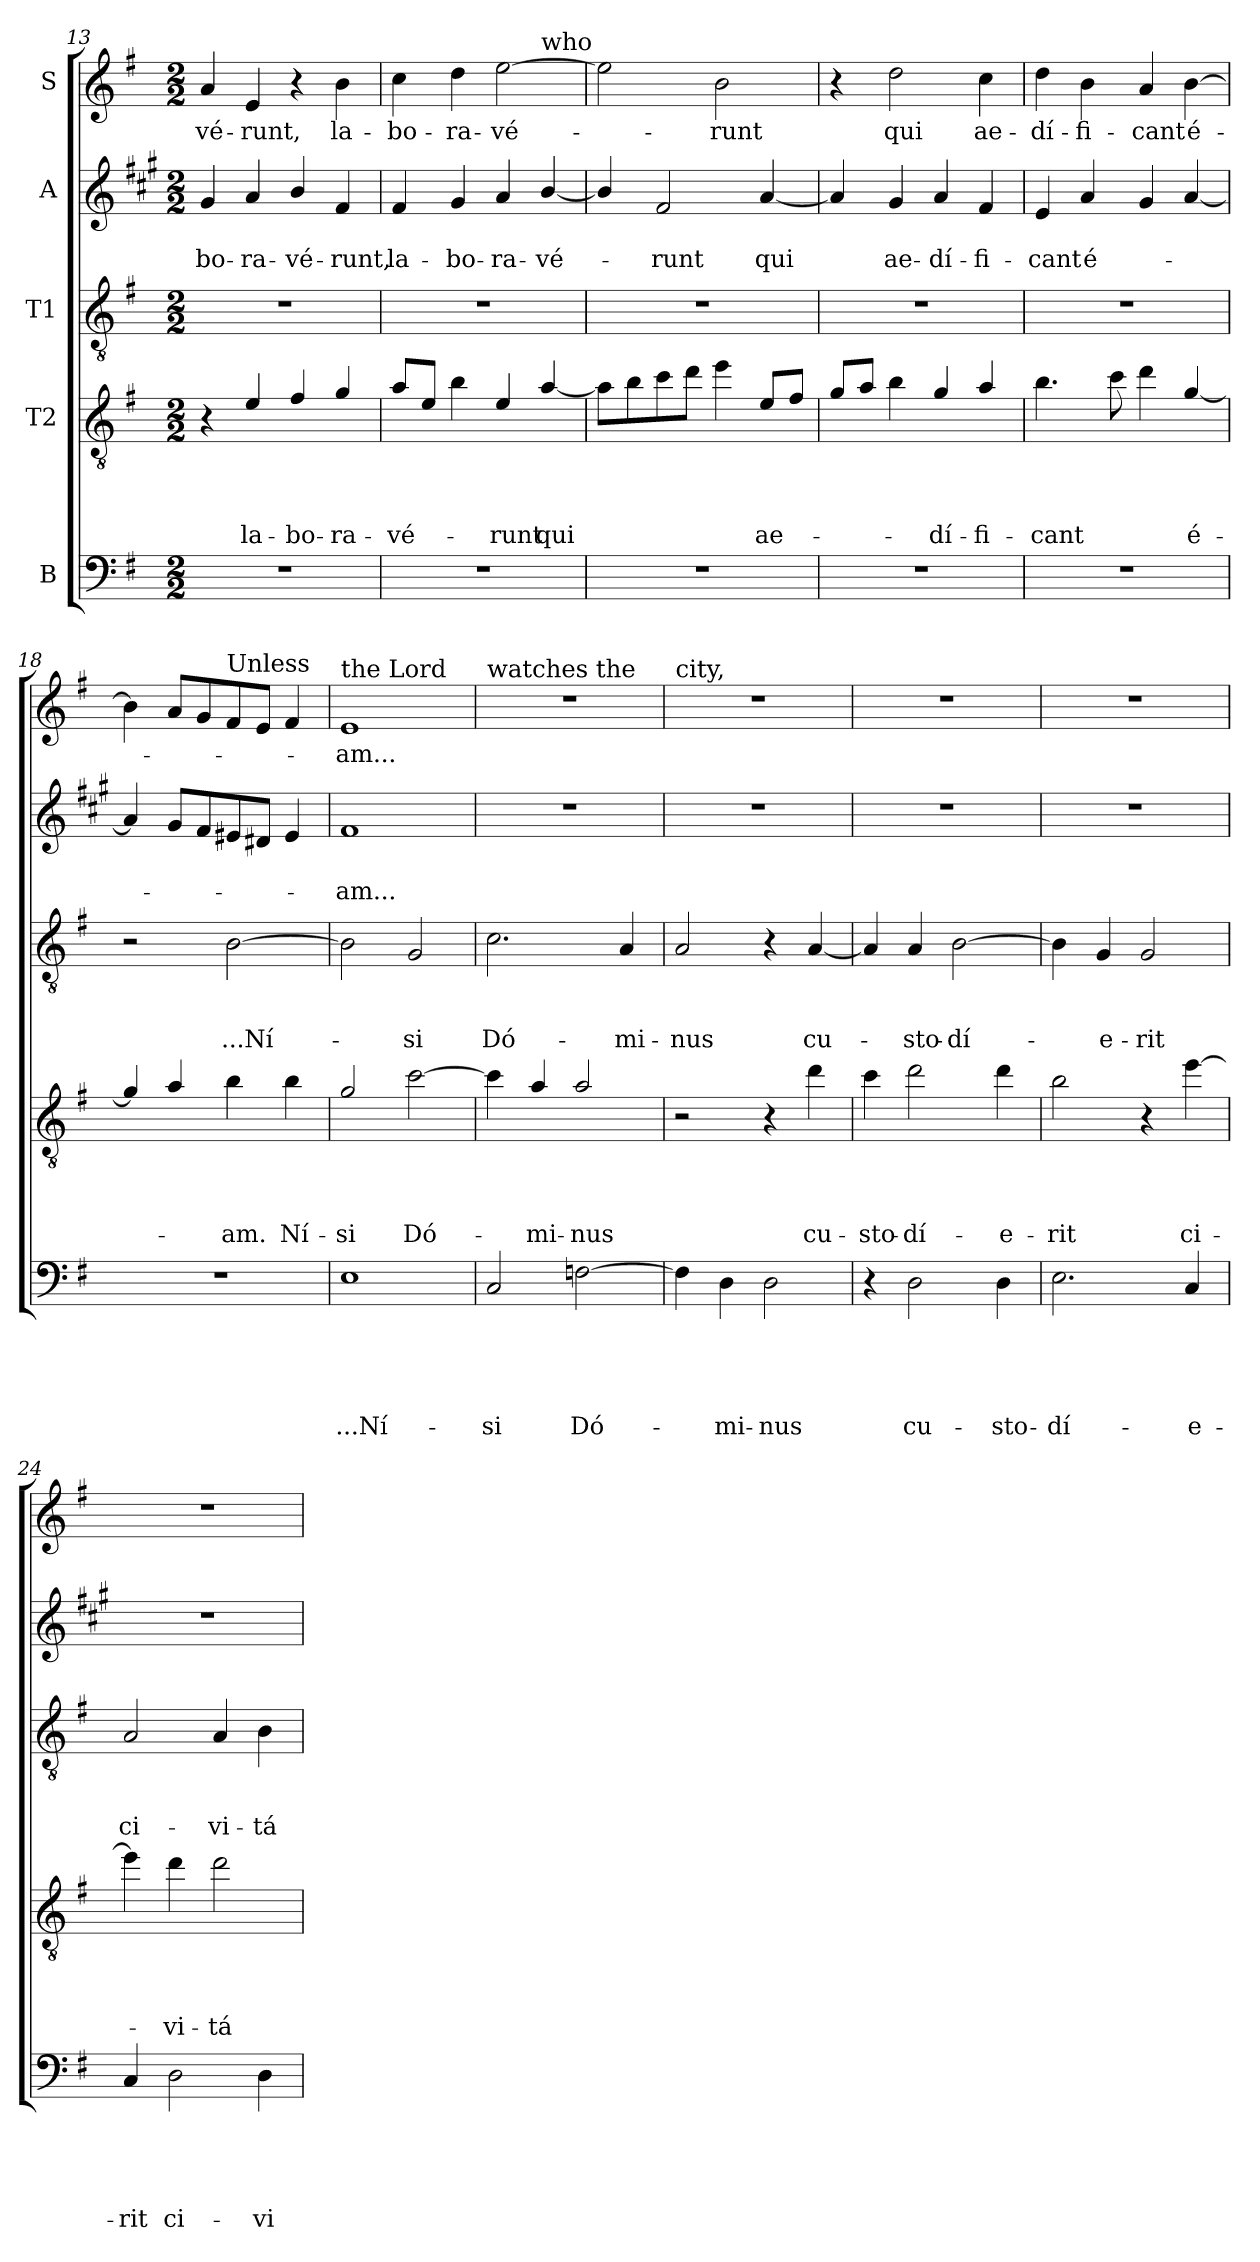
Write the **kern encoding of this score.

**kern	**text	**text	**text	**text	**text	**kern	**text	**text	**text	**text	**kern	**text	**text	**text	**kern	**text	**text	**kern	**text
*part5	*part5	*part5	*part5	*part5	*part5	*part4	*part4	*part4	*part4	*part4	*part3	*part3	*part3	*part3	*part2	*part2	*part2	*part1	*part1
*staff5	*staff5	*staff5	*staff5	*staff5	*staff5	*staff4	*staff4	*staff4	*staff4	*staff4	*staff3	*staff3	*staff3	*staff3	*staff2	*staff2	*staff2	*staff1	*staff1
*I"B	*	*	*	*	*	*I"T2	*	*	*	*	*I"T1	*	*	*	*I"A	*	*	*I"S	*
*clefF4	*	*	*	*	*	*clefGv2	*	*	*	*	*clefGv2	*	*	*	*clefG2	*	*	*clefG2	*
*	*	*	*	*	*	*ITrd8c14	*	*	*	*	*	*	*	*	*ITrd1c2	*	*	*	*
*k[f#]	*	*	*	*	*	*k[f#]	*	*	*	*	*k[f#]	*	*	*	*k[f#]	*	*	*k[f#]	*
*G:	*	*	*	*	*	*G:	*	*	*	*	*G:	*	*	*	*G:	*	*	*G:	*
*M2/2	*	*	*	*	*	*M2/2	*	*	*	*	*M2/2	*	*	*	*M2/2	*	*	*M2/2	*
=13	=13	=13	=13	=13	=13	=13	=13	=13	=13	=13	=13	=13	=13	=13	=13	=13	=13	=13	=13
!	!	!	!	!	!	!	!	!	!	!	!	!	!	!	!	!	!LO:LY:b	!	!LO:LY:b
1r	.	.	.	.	.	4r	.	.	.	.	1r	.	.	.	4f#/	.	-bo-	4a/	-vé-
!	!	!	!	!	!	!	!	!	!	!LO:LY:b	!	!	!	!	!	!	!LO:LY:b	!	!LO:LY:b
.	.	.	.	.	.	4E/	.	.	.	la-	.	.	.	.	4g/	.	-ra-	4e/	-runt,
!	!	!	!	!	!	!	!	!	!	!LO:LY:b	!	!	!	!	!	!	!LO:LY:b	!	!
.	.	.	.	.	.	4F#/	.	.	.	-bo-	.	.	.	.	4a/	.	-vé-	4r	.
!	!	!	!	!	!	!	!	!	!	!LO:LY:b	!	!	!	!	!	!	!LO:LY:b	!	!LO:LY:b
.	.	.	.	.	.	4G/	.	.	.	-ra-	.	.	.	.	4e/	.	-runt,	4b\	la-
=14	=14	=14	=14	=14	=14	=14	=14	=14	=14	=14	=14	=14	=14	=14	=14	=14	=14	=14	=14
!	!	!	!	!	!	!	!	!	!	!LO:LY:b	!	!	!	!	!	!	!LO:LY:b	!	!LO:LY:b
*	*	*	*	*	*	*	*	*	*	*	*	*	*	*	*	*	*	*^	*
1r	.	.	.	.	.	8A/L	.	.	.	-vé-	1r	.	.	.	4e/	.	la-	4cc\	2.ryy	-bo-
.	.	.	.	.	.	8E/J	.	.	.	.	.	.	.	.	.	.	.	.	.	.
!	!	!	!	!	!	!	!	!	!	!	!	!	!	!	!	!	!LO:LY:b	!	!	!LO:LY:b
.	.	.	.	.	.	4B\	.	.	.	.	.	.	.	.	4f#/	.	-bo-	4dd\	.	-ra-
!	!	!	!	!	!	!	!	!	!	!LO:LY:b	!	!	!	!	!	!	!LO:LY:b	!	!	!LO:LY:b
.	.	.	.	.	.	4E/	.	.	.	-runt	.	.	.	.	4g/	.	-ra-	[2ee\	.	-vé-
!	!	!	!	!	!	!	!	!	!	!	!	!	!	!	!	!	!	!	!LO:TX:a:t=who	!
!	!	!	!	!	!	!	!	!	!	!LO:LY:b	!	!	!	!	!	!	!LO:LY:b	!	!	!
.	.	.	.	.	.	[4A/	.	.	.	qui	.	.	.	.	[4a/	.	-vé-	.	4ryy	.
=15	=15	=15	=15	=15	=15	=15	=15	=15	=15	=15	=15	=15	=15	=15	=15	=15	=15	=15	=15	=15
!	!	!	!	!	!	!	!	!	!	!	!	!	!	!	!	!	!	!LO:TX:a:t=build it.	!	!
*	*	*	*	*	*	*	*	*	*	*	*	*	*	*	*	*	*	*v	*v	*
1r	.	.	.	.	.	8A\L]	.	.	.	.	1r	.	.	.	4a/]	.	.	2ee\]	.
.	.	.	.	.	.	8B\	.	.	.	.	.	.	.	.	.	.	.	.	.
!	!	!	!	!	!	!	!	!	!	!	!	!	!	!	!	!	!LO:LY:b	!	!
.	.	.	.	.	.	8c\	.	.	.	.	.	.	.	.	2e/	.	-runt	.	.
.	.	.	.	.	.	8d\J	.	.	.	.	.	.	.	.	.	.	.	.	.
!	!	!	!	!	!	!	!	!	!	!	!	!	!	!	!	!	!	!	!LO:LY:b
.	.	.	.	.	.	4e\	.	.	.	.	.	.	.	.	.	.	.	2b\	-runt
!	!	!	!	!	!	!	!	!	!	!LO:LY:b	!	!	!	!	!	!	!LO:LY:b	!	!
.	.	.	.	.	.	8E/L	.	.	.	ae-	.	.	.	.	[4g/	.	qui	.	.
.	.	.	.	.	.	8F#/J	.	.	.	.	.	.	.	.	.	.	.	.	.
=16	=16	=16	=16	=16	=16	=16	=16	=16	=16	=16	=16	=16	=16	=16	=16	=16	=16	=16	=16
1r	.	.	.	.	.	8G/L	.	.	.	.	1r	.	.	.	4g/]	.	.	4r	.
.	.	.	.	.	.	8A/J	.	.	.	.	.	.	.	.	.	.	.	.	.
!	!	!	!	!	!	!	!	!	!	!	!	!	!	!	!	!	!LO:LY:b	!	!LO:LY:b
.	.	.	.	.	.	4B\	.	.	.	.	.	.	.	.	4f#/	.	ae-	2dd\	qui
!	!	!	!	!	!	!	!	!	!	!LO:LY:b	!	!	!	!	!	!	!LO:LY:b	!	!
.	.	.	.	.	.	4G/	.	.	.	-dí-	.	.	.	.	4g/	.	-dí-	.	.
!	!	!	!	!	!	!	!	!	!	!LO:LY:b	!	!	!	!	!	!	!LO:LY:b	!	!LO:LY:b
.	.	.	.	.	.	4A/	.	.	.	-fi-	.	.	.	.	4e/	.	-fi-	4cc\	ae-
!!LO:PB:g=z
=17	=17	=17	=17	=17	=17	=17	=17	=17	=17	=17	=17	=17	=17	=17	=17	=17	=17	=17	=17
!	!	!	!	!	!	!	!	!	!	!LO:LY:b	!	!	!	!	!	!	!LO:LY:b	!	!LO:LY:b
1r	.	.	.	.	.	4.B\	.	.	.	-cant	1r	.	.	.	4d/	.	-cant	4dd\	-dí-
!	!	!	!	!	!	!	!	!	!	!	!	!	!	!	!	!	!LO:LY:b	!	!LO:LY:b
.	.	.	.	.	.	.	.	.	.	.	.	.	.	.	4g/	.	é-	4b\	-fi-
.	.	.	.	.	.	8c\	.	.	.	.	.	.	.	.	.	.	.	.	.
!	!	!	!	!	!	!	!	!	!	!	!	!	!	!	!	!	!	!	!LO:LY:b
.	.	.	.	.	.	4d\	.	.	.	.	.	.	.	.	4f#/	.	.	4a/	-cant
!	!	!	!	!	!	!	!	!	!	!LO:LY:b	!	!	!	!	!	!	!	!	!LO:LY:b
.	.	.	.	.	.	[4G/	.	.	.	é-	.	.	.	.	[4g/	.	.	[4b\	é-
=18	=18	=18	=18	=18	=18	=18	=18	=18	=18	=18	=18	=18	=18	=18	=18	=18	=18	=18	=18
1r	.	.	.	.	.	4G/]	.	.	.	.	2r	.	.	.	4g/]	.	.	4b\]	.
.	.	.	.	.	.	4A/	.	.	.	.	.	.	.	.	8f#/L	.	.	8a/L	.
.	.	.	.	.	.	.	.	.	.	.	.	.	.	.	8e/	.	.	8g/	.
!	!	!	!	!	!	!	!	!	!	!	!	!	!	!	!	!	!	!LO:TX:a:t=Unless	!
!	!	!	!	!	!	!	!	!	!	!LO:LY:b	!	!	!	!LO:LY:b	!	!	!	!	!
.	.	.	.	.	.	4B\	.	.	.	-am.	[2B\	.	.	...Ní-	8d#/	.	.	8f#/	.
.	.	.	.	.	.	.	.	.	.	.	.	.	.	.	8c#/J	.	.	8e/J	.
!	!	!	!	!	!	!	!	!	!	!LO:LY:b	!	!	!	!	!	!	!	!	!
.	.	.	.	.	.	4B\	.	.	.	Ní-	.	.	.	.	4d#/	.	.	4f#/	.
=19	=19	=19	=19	=19	=19	=19	=19	=19	=19	=19	=19	=19	=19	=19	=19	=19	=19	=19	=19
!	!	!	!	!	!	!	!	!	!	!	!	!	!	!	!	!	!	!LO:TX:a:t=the Lord	!
!	!	!	!	!	!LO:LY:b	!	!	!	!	!LO:LY:b	!	!	!	!	!	!	!LO:LY:b	!	!LO:LY:b
1E	.	.	.	.	...Ní-	2G/	.	.	.	-si	2B\]	.	.	.	1e	.	-am...	1e	-am...
!	!	!	!	!	!	!	!	!	!	!LO:LY:b	!	!	!	!LO:LY:b	!	!	!	!	!
.	.	.	.	.	.	[2c\	.	.	.	Dó-	2G/	.	.	-si	.	.	.	.	.
=20	=20	=20	=20	=20	=20	=20	=20	=20	=20	=20	=20	=20	=20	=20	=20	=20	=20	=20	=20
!	!	!	!	!	!	!	!	!	!	!	!	!	!	!	!	!	!	!LO:TX:a:t=watches the	!
!	!	!	!	!	!LO:LY:b	!	!	!	!	!	!	!	!	!LO:LY:b	!	!	!	!	!
2C/	.	.	.	.	-si	4c\]	.	.	.	.	2.c\	.	.	Dó-	1r	.	.	1r	.
!	!	!	!	!	!	!	!	!	!	!LO:LY:b	!	!	!	!	!	!	!	!	!
.	.	.	.	.	.	4A/	.	.	.	-mi-	.	.	.	.	.	.	.	.	.
!	!	!	!	!	!LO:LY:b	!	!	!	!	!LO:LY:b	!	!	!	!	!	!	!	!	!
[2Fn\	.	.	.	.	Dó-	2A/	.	.	.	-nus	.	.	.	.	.	.	.	.	.
!	!	!	!	!	!	!	!	!	!	!	!	!	!	!LO:LY:b	!	!	!	!	!
.	.	.	.	.	.	.	.	.	.	.	4A/	.	.	-mi-	.	.	.	.	.
=21	=21	=21	=21	=21	=21	=21	=21	=21	=21	=21	=21	=21	=21	=21	=21	=21	=21	=21	=21
!	!	!	!	!	!	!	!	!	!	!	!	!	!	!	!	!	!	!LO:TX:a:t=city,	!
!	!	!	!	!	!	!	!	!	!	!	!	!	!	!LO:LY:b	!	!	!	!	!
4F\]	.	.	.	.	.	2r	.	.	.	.	2A/	.	.	-nus	1r	.	.	1r	.
!	!	!	!	!	!LO:LY:b	!	!	!	!	!	!	!	!	!	!	!	!	!	!
4D\	.	.	.	.	-mi-	.	.	.	.	.	.	.	.	.	.	.	.	.	.
!	!	!	!	!	!LO:LY:b	!	!	!	!	!	!	!	!	!	!	!	!	!	!
2D\	.	.	.	.	-nus	4r	.	.	.	.	4r	.	.	.	.	.	.	.	.
!	!	!	!	!	!	!	!	!	!	!LO:LY:b	!	!	!	!LO:LY:b	!	!	!	!	!
.	.	.	.	.	.	4d\	.	.	.	cu-	[4A/	.	.	cu-	.	.	.	.	.
=22	=22	=22	=22	=22	=22	=22	=22	=22	=22	=22	=22	=22	=22	=22	=22	=22	=22	=22	=22
!	!	!	!	!	!	!	!	!	!	!LO:LY:b	!	!	!	!	!	!	!	!	!
4r	.	.	.	.	.	4c\	.	.	.	-sto-	4A/]	.	.	.	1r	.	.	1r	.
!	!	!	!	!	!LO:LY:b	!	!	!	!	!LO:LY:b	!	!	!	!LO:LY:b	!	!	!	!	!
2D\	.	.	.	.	cu-	2d\	.	.	.	-dí-	4A/	.	.	-sto-	.	.	.	.	.
!	!	!	!	!	!	!	!	!	!	!	!	!	!	!LO:LY:b	!	!	!	!	!
.	.	.	.	.	.	.	.	.	.	.	[2B\	.	.	-dí-	.	.	.	.	.
!	!	!	!	!	!LO:LY:b	!	!	!	!	!LO:LY:b	!	!	!	!	!	!	!	!	!
4D\	.	.	.	.	-sto-	4d\	.	.	.	-e-	.	.	.	.	.	.	.	.	.
!!LO:LB:g=z
=23	=23	=23	=23	=23	=23	=23	=23	=23	=23	=23	=23	=23	=23	=23	=23	=23	=23	=23	=23
!	!	!	!	!	!LO:LY:b	!	!	!	!	!LO:LY:b	!	!	!	!	!	!	!	!	!
2.E\	.	.	.	.	-dí-	2B\	.	.	.	-rit	4B\]	.	.	.	1r	.	.	1r	.
!	!	!	!	!	!	!	!	!	!	!	!	!	!	!LO:LY:b	!	!	!	!	!
.	.	.	.	.	.	.	.	.	.	.	4G/	.	.	-e-	.	.	.	.	.
!	!	!	!	!	!	!	!	!	!	!	!	!	!	!LO:LY:b	!	!	!	!	!
.	.	.	.	.	.	4r	.	.	.	.	2G/	.	.	-rit	.	.	.	.	.
!	!	!	!	!	!LO:LY:b	!	!	!	!	!LO:LY:b	!	!	!	!	!	!	!	!	!
4C/	.	.	.	.	-e-	[4e\	.	.	.	ci-	.	.	.	.	.	.	.	.	.
=24	=24	=24	=24	=24	=24	=24	=24	=24	=24	=24	=24	=24	=24	=24	=24	=24	=24	=24	=24
!	!	!	!	!	!LO:LY:b	!	!	!	!	!	!	!	!	!LO:LY:b	!	!	!	!	!
4C/	.	.	.	.	-rit	4e\]	.	.	.	.	2A/	.	.	ci-	1r	.	.	1r	.
!	!	!	!	!	!LO:LY:b	!	!	!	!	!LO:LY:b	!	!	!	!	!	!	!	!	!
2D\	.	.	.	.	ci-	4d\	.	.	.	-vi-	.	.	.	.	.	.	.	.	.
!	!	!	!	!	!	!	!	!	!	!LO:LY:b	!	!	!	!LO:LY:b	!	!	!	!	!
.	.	.	.	.	.	2d\	.	.	.	-tá-	4A/	.	.	-vi-	.	.	.	.	.
!	!	!	!	!	!LO:LY:b	!	!	!	!	!	!	!	!	!LO:LY:b	!	!	!	!	!
4D\	.	.	.	.	-vi-	.	.	.	.	.	4B\	.	.	-tá-	.	.	.	.	.
=	=	=	=	=	=	=	=	=	=	=	=	=	=	=	=	=	=	=	=
*-	*-	*-	*-	*-	*-	*-	*-	*-	*-	*-	*-	*-	*-	*-	*-	*-	*-	*-	*-
